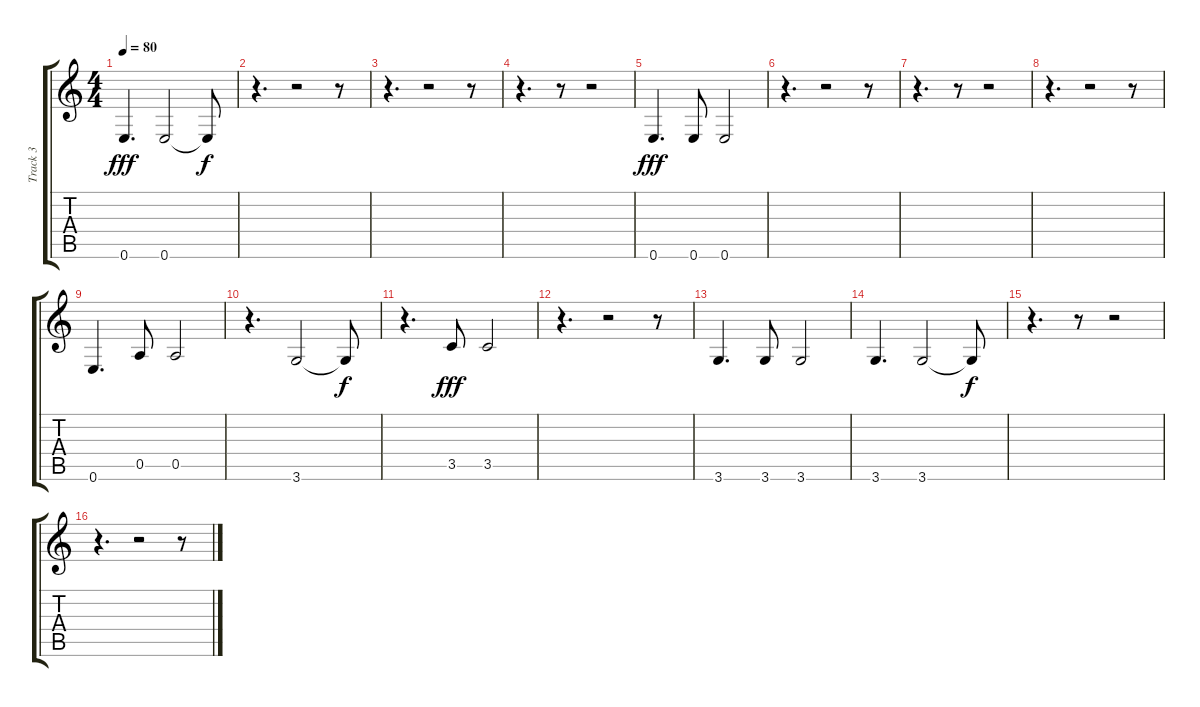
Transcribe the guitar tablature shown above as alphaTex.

\track ("Track 3" "Track 3") {instrument fretlessbass}
\staff {score tabs}
\tuning (E4 B3 G3 D3 A2 E2) {hide}
\ts (4 4)
\tempo 80
\clef g2
\ks c
0.6.4{d dy fff} 0.6.2 0.6{t}.8{dy f} |
r.4{d} r.2 r.8 |
r.4{d} r.2 r.8 |
r.4{d} r.8 r.2 |
0.6.4{d dy fff} 0.6.8 0.6.2 |
r.4{d} r.2 r.8 |
r.4{d} r.8 r.2 |
r.4{d} r.2 r.8 |
0.6.4{d} 0.5.8 0.5.2 |
r.4{d} 3.6.2 3.6{t}.8{dy f} |
r.4{d} 3.5.8{dy fff} 3.5.2 |
r.4{d} r.2 r.8 |
3.6.4{d} 3.6.8 3.6.2 |
3.6.4{d} 3.6.2 3.6{t}.8{dy f} |
r.4{d} r.8 r.2 |
r.4{d} r.2 r.8
